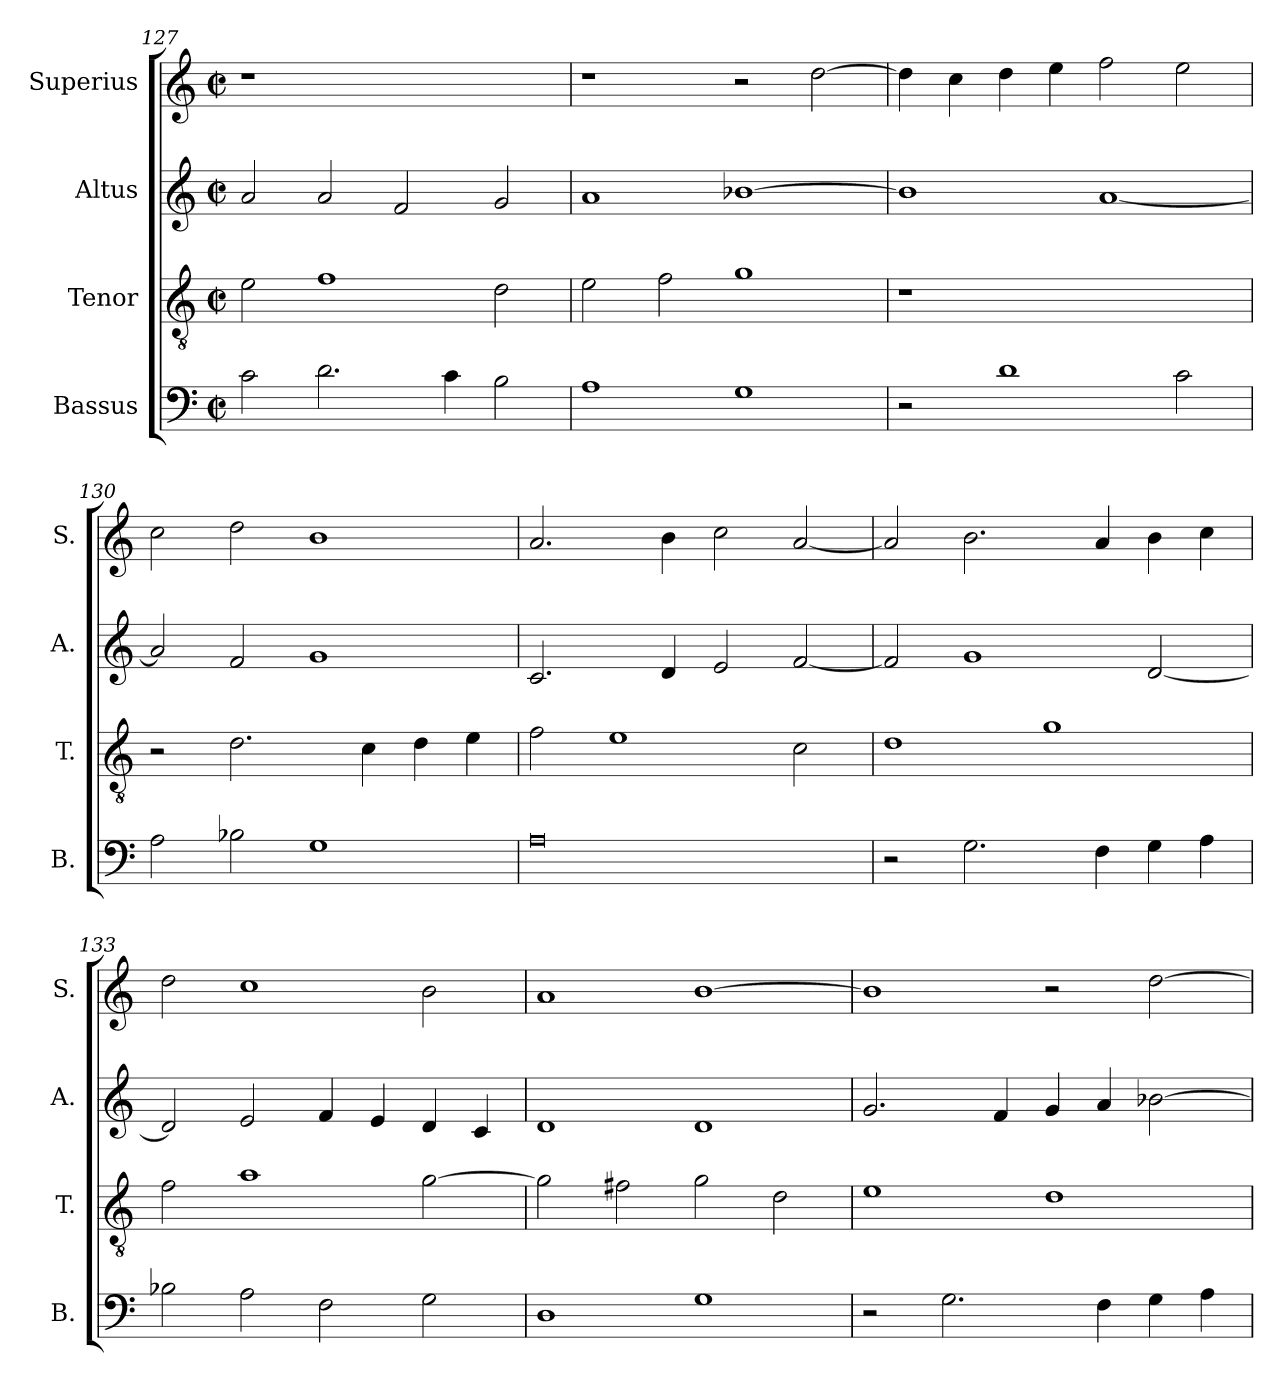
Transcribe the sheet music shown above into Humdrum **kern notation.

**kern	**kern	**kern	**kern
*part4	*part3	*part2	*part1
*staff4	*staff3	*staff2	*staff1
*I"Bassus	*I"Tenor	*I"Altus	*I"Superius
*I'B.	*I'T.	*I'A.	*I'S.
*clefF4	*clefGv2	*clefG2	*clefG2
*	*ITrd7c12	*	*
*k[]	*k[]	*k[]	*k[]
*C:	*C:	*C:	*C:
*M2/2	*M2/2	*M2/2	*M2/2
*met(c|)	*met(c|)	*met(c|)	*met(c|)
=127	=127	=127	=127
!	!	!	!LO:N:vis=1
2ci\	2Ei\	2ai/	1r
2.di\	1Fi	2ai/	.
.	.	2fi/	1ryy
4ci\	.	.	.
2Bi\	2Di\	2gi/	.
=128	=128	=128	=128
1Ai	2Ei\	1ai	1r
.	2Fi\	.	.
1Gi	1Gi	[>1b-Xi	2r
.	.	.	[>2ddi\
=129	=129	=129	=129
!	!LO:N:vis=1	!	!
2r	1r	1b-i]	4ddi\]
.	.	.	4cci\
1di	.	.	4ddi\
.	.	.	4eei\
.	1ryy	[<1ai	2ffi\
2ci\	.	.	2eei\
=130	=130	=130	=130
2Ai\	2r	2ai/]	2cci\
2B-Xi\	2.Di\	2fi/	2ddi\
1Gi	.	1gi	1bi
.	4Ci\	.	.
.	4Di\	.	.
.	4Ei\	.	.
!!LO:LB:g=z
=131	=131	=131	=131
0Ai	2Fi\	2.ci/	2.ai/
.	1Ei	.	.
.	.	4di/	4bi\
.	.	2ei/	2cci\
.	2Ci\	[<2fi/	[<2ai/
=132	=132	=132	=132
2r	1Di	2fi/]	2ai/]
2.Gi\	.	1gi	2.bi\
.	1Gi	.	.
4Fi\	.	.	4ai/
4Gi\	.	[<2di/	4bi\
4Ai\	.	.	4cci\
=133	=133	=133	=133
2B-Xi\	2Fi\	2di/]	2ddi\
2Ai\	1Ai	2ei/	1cci
2Fi\	.	4fi/	.
.	.	4ei/	.
2Gi\	[>2Gi\	4di/	2bi\
.	.	4ci/	.
=134	=134	=134	=134
1Di	2Gi\]	1di	1ai
.	2F#Xi\	.	.
1Gi	2Gi\	1di	[>1bi
.	2Di\	.	.
=135	=135	=135	=135
2r	1Ei	2.gi/	1bi]
2.Gi\	.	.	.
.	.	4fi/	.
.	1Di	4gi/	2r
4Fi\	.	4ai/	.
4Gi\	.	[>2b-Xi\	[>2ddi\
4Ai\	.	.	.
=	=	=	=
*-	*-	*-	*-
